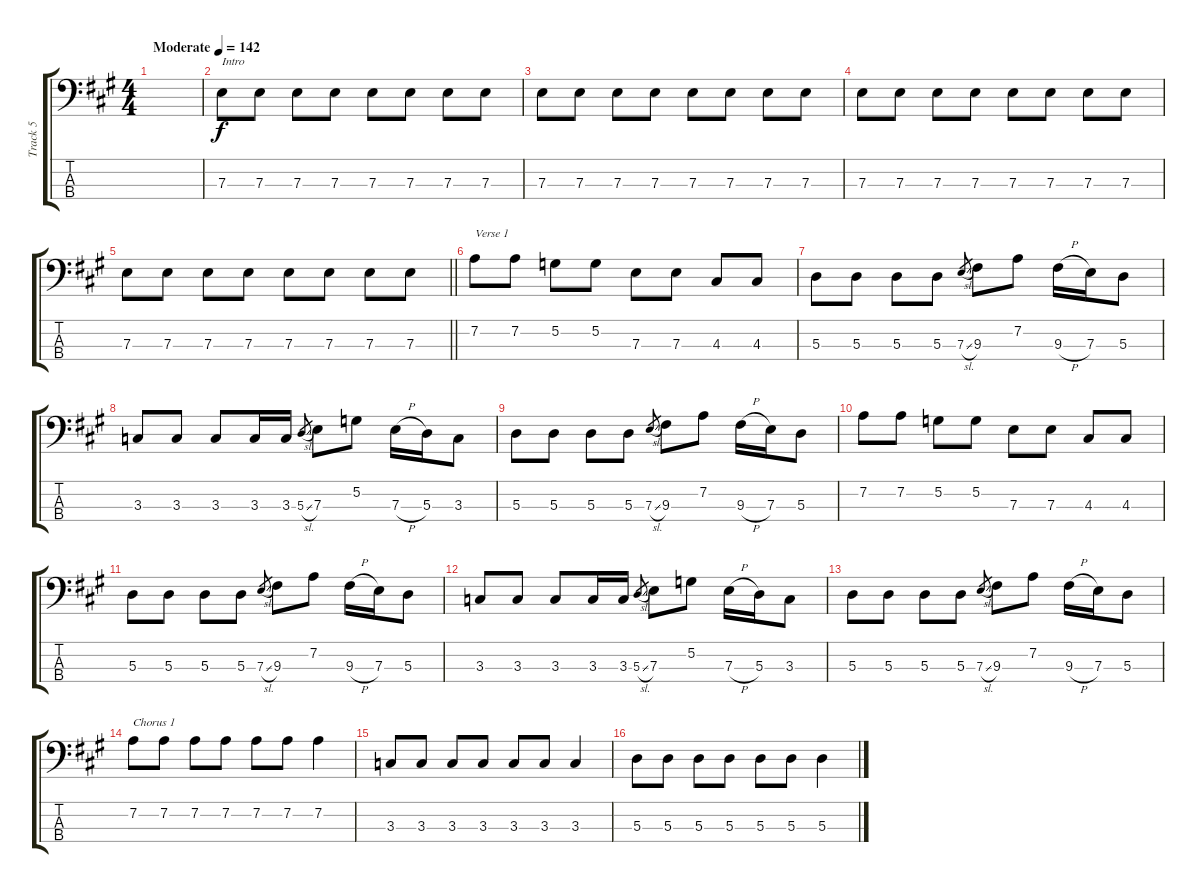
\track ("Track 5" "Track 5") {instrument electricbassfinger}
\staff {score tabs}
\tuning (G2 D2 A1 E1) {hide}
\ts (4 4)
\tempo (142 "Moderate")
\clef f4
\ks a
|
7.3.8{txt "Intro"} 7.3.8 7.3.8 7.3.8 7.3.8 7.3.8 7.3.8 7.3.8 |
7.3.8 7.3.8 7.3.8 7.3.8 7.3.8 7.3.8 7.3.8 7.3.8 |
7.3.8 7.3.8 7.3.8 7.3.8 7.3.8 7.3.8 7.3.8 7.3.8 |
\barLineRight lightlight
7.3.8 7.3.8 7.3.8 7.3.8 7.3.8 7.3.8 7.3.8 7.3.8 |
7.2.8{txt "Verse 1"} 7.2.8 5.2.8 5.2.8 7.3.8 7.3.8 4.3.8 4.3.8 |
5.3.8 5.3.8 5.3.8 5.3.8 7.3{sl}.8{gr} 9.3.8 7.2.8 9.3{h}.16 7.3.16 5.3.8 |
3.3.8 3.3.8 3.3.8 3.3.16 3.3.16 5.3{sl}.8{gr} 7.3.8 5.2.8 7.3{h}.16 5.3.16 3.3.8 |
5.3.8 5.3.8 5.3.8 5.3.8 7.3{sl}.8{gr} 9.3.8 7.2.8 9.3{h}.16 7.3.16 5.3.8 |
7.2.8 7.2.8 5.2.8 5.2.8 7.3.8 7.3.8 4.3.8 4.3.8 |
5.3.8 5.3.8 5.3.8 5.3.8 7.3{sl}.8{gr} 9.3.8 7.2.8 9.3{h}.16 7.3.16 5.3.8 |
3.3.8 3.3.8 3.3.8 3.3.16 3.3.16 5.3{sl}.8{gr} 7.3.8 5.2.8 7.3{h}.16 5.3.16 3.3.8 |
5.3.8 5.3.8 5.3.8 5.3.8 7.3{sl}.8{gr} 9.3.8 7.2.8 9.3{h}.16 7.3.16 5.3.8 |
7.2.8{txt "Chorus 1"} 7.2.8 7.2.8 7.2.8 7.2.8 7.2.8 7.2.4 |
3.3.8 3.3.8 3.3.8 3.3.8 3.3.8 3.3.8 3.3.4 |
5.3.8 5.3.8 5.3.8 5.3.8 5.3.8 5.3.8 5.3.4
